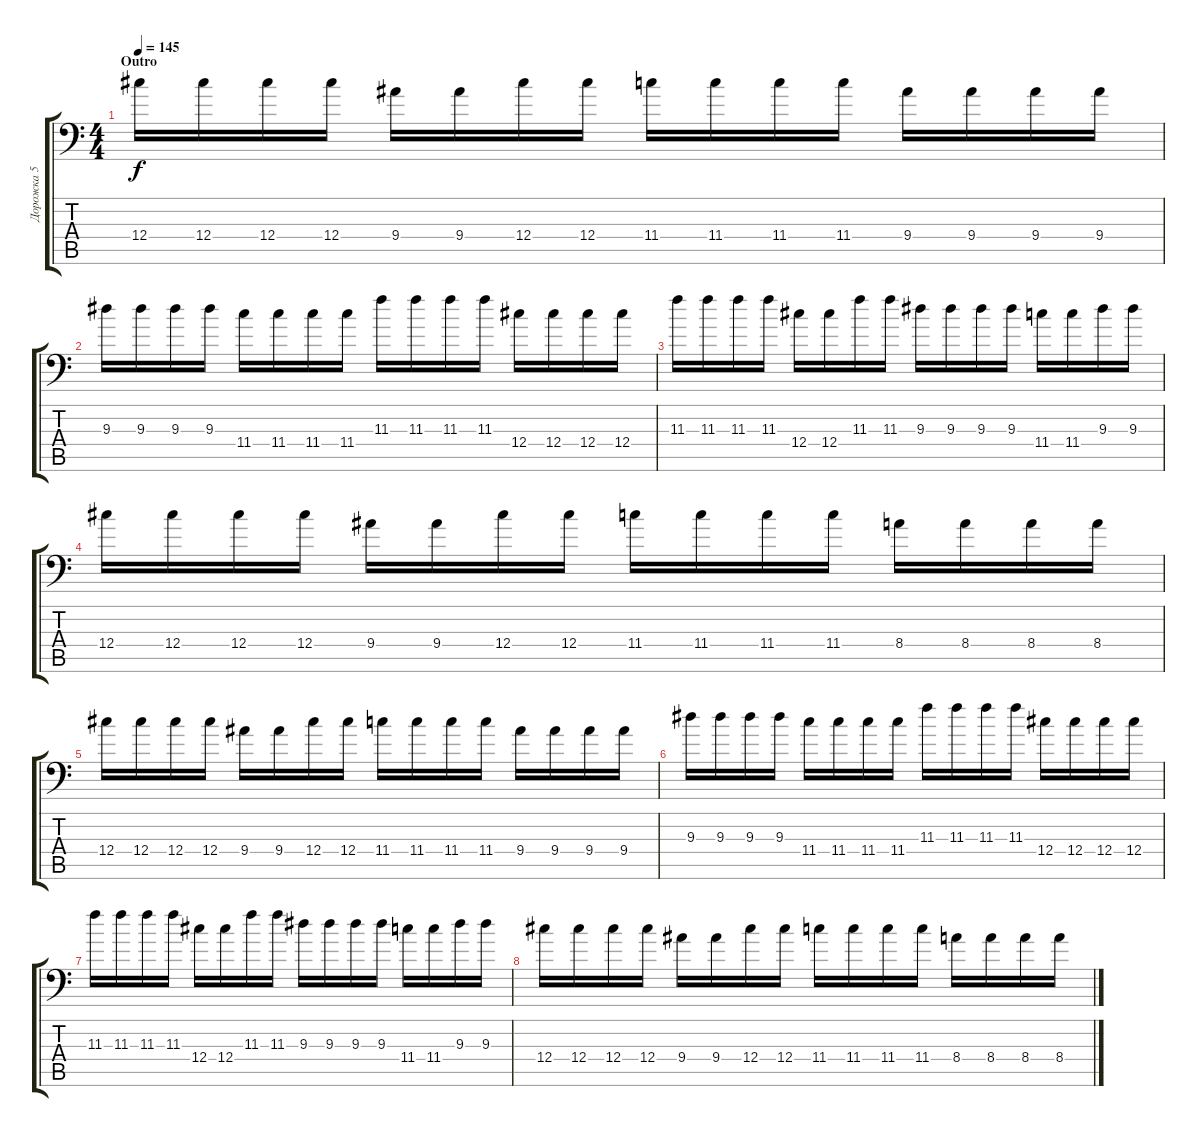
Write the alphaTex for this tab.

\track ("Дорожка 5" "Дорожка 5") {instrument overdrivenguitar}
\staff {score tabs}
\tuning (Eb4 Bb3 Gb3 Db3 Ab2 Bb1) {hide}
\ts (4 4)
\section ("" "Outro")
\tempo 145
\clef f4
\ks c
12.4.16{dy f} 12.4.16 12.4.16 12.4.16 9.4.16 9.4.16 12.4.16 12.4.16 11.4.16 11.4.16 11.4.16 11.4.16 9.4.16 9.4.16 9.4.16 9.4.16 |
9.3.16 9.3.16 9.3.16 9.3.16 11.4.16 11.4.16 11.4.16 11.4.16 11.3.16 11.3.16 11.3.16 11.3.16 12.4.16 12.4.16 12.4.16 12.4.16 |
11.3.16 11.3.16 11.3.16 11.3.16 12.4.16 12.4.16 11.3.16 11.3.16 9.3.16 9.3.16 9.3.16 9.3.16 11.4.16 11.4.16 9.3.16 9.3.16 |
12.4.16 12.4.16 12.4.16 12.4.16 9.4.16 9.4.16 12.4.16 12.4.16 11.4.16 11.4.16 11.4.16 11.4.16 8.4.16 8.4.16 8.4.16 8.4.16 |
12.4.16 12.4.16 12.4.16 12.4.16 9.4.16 9.4.16 12.4.16 12.4.16 11.4.16 11.4.16 11.4.16 11.4.16 9.4.16 9.4.16 9.4.16 9.4.16 |
9.3.16 9.3.16 9.3.16 9.3.16 11.4.16 11.4.16 11.4.16 11.4.16 11.3.16 11.3.16 11.3.16 11.3.16 12.4.16 12.4.16 12.4.16 12.4.16 |
11.3.16 11.3.16 11.3.16 11.3.16 12.4.16 12.4.16 11.3.16 11.3.16 9.3.16 9.3.16 9.3.16 9.3.16 11.4.16 11.4.16 9.3.16 9.3.16 |
12.4.16 12.4.16 12.4.16 12.4.16 9.4.16 9.4.16 12.4.16 12.4.16 11.4.16 11.4.16 11.4.16 11.4.16 8.4.16 8.4.16 8.4.16 8.4.16
